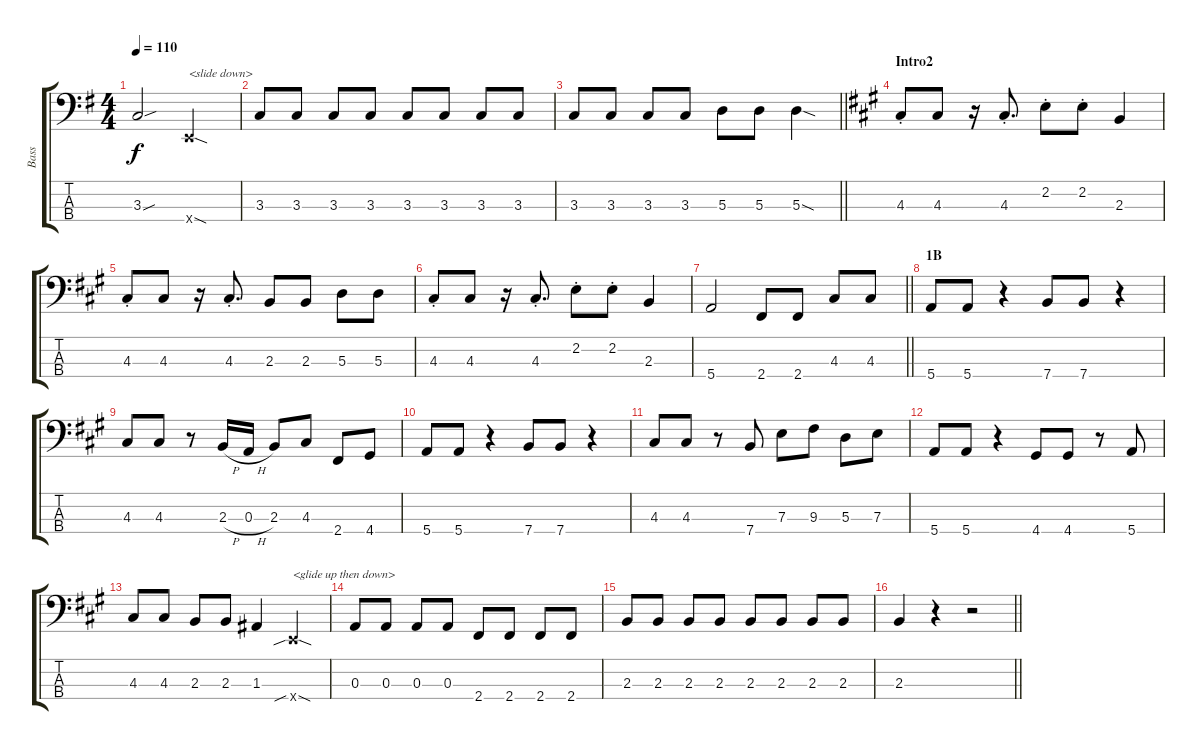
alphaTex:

\track ("Bass" "Bass") {instrument electricbassfinger}
\staff {score tabs}
\tuning (G2 D2 A1 E1) {hide}
\ts (4 4)
\tempo 110
\clef f4
\ks g
3.3{sou}.2{dy f} 0.4{sod x}.2{txt "<slide down>"} |
3.3.8 3.3.8 3.3.8 3.3.8 3.3.8 3.3.8 3.3.8 3.3.8 |
\barLineRight lightlight
3.3.8 3.3.8 3.3.8 3.3.8 5.3.8 5.3.8 5.3{sod}.4 |
\section ("" "Intro2")
\ks a
4.3{st}.8 4.3.8 r.16 4.3{st}.8{d} 2.2{st}.8 2.2{st}.8 2.3.4 |
4.3{st}.8 4.3.8 r.16 4.3{st}.8{d} 2.3.8 2.3.8 5.3.8 5.3.8 |
4.3{st}.8 4.3.8 r.16 4.3{st}.8{d} 2.2{st}.8 2.2{st}.8 2.3.4 |
\barLineRight lightlight
5.4.2 2.4.8 2.4.8 4.3.8 4.3.8 |
\section ("" "1B")
5.4.8 5.4.8 r.4 7.4.8 7.4.8 r.4 |
4.3.8 4.3.8 r.8 2.3{h}.16 0.3{h}.16 2.3.8 4.3.8 2.4.8 4.4.8 |
5.4.8 5.4.8 r.4 7.4.8 7.4.8 r.4 |
4.3.8 4.3.8 r.8 7.4.8 7.3.8 9.3.8 5.3.8 7.3.8 |
5.4.8 5.4.8 r.4 4.4.8 4.4.8 r.8 5.4.8 |
4.3.8 4.3.8 2.3.8 2.3.8 1.3.4 0.4{sib sod x}.4{txt "<glide up then down>"} |
0.3.8 0.3.8 0.3.8 0.3.8 2.4.8 2.4.8 2.4.8 2.4.8 |
2.3.8 2.3.8 2.3.8 2.3.8 2.3.8 2.3.8 2.3.8 2.3.8 |
\barLineRight lightlight
2.3.4 r.4 r.2
